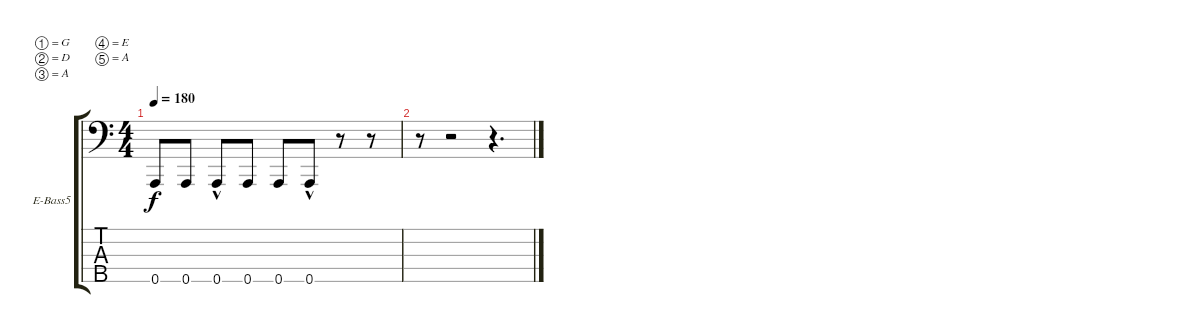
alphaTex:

\bracketExtendMode groupsimilarinstruments
\firstSystemTrackNameOrientation horizontal
\otherSystemsTrackNameOrientation horizontal
\track ("Bass" "E-Bass5") {instrument electricbasspick}
\staff {score tabs}
\tuning (G2 D2 A1 E1 A0)
\ts (4 4)
\tempo 180
\clef f4
\ks c
0.5.8{dy f} 0.5.8 0.5{hac}.8 0.5.8 0.5.8 0.5{hac}.8 r.8 r.8 |
r.8 r.2 r.4{d}
